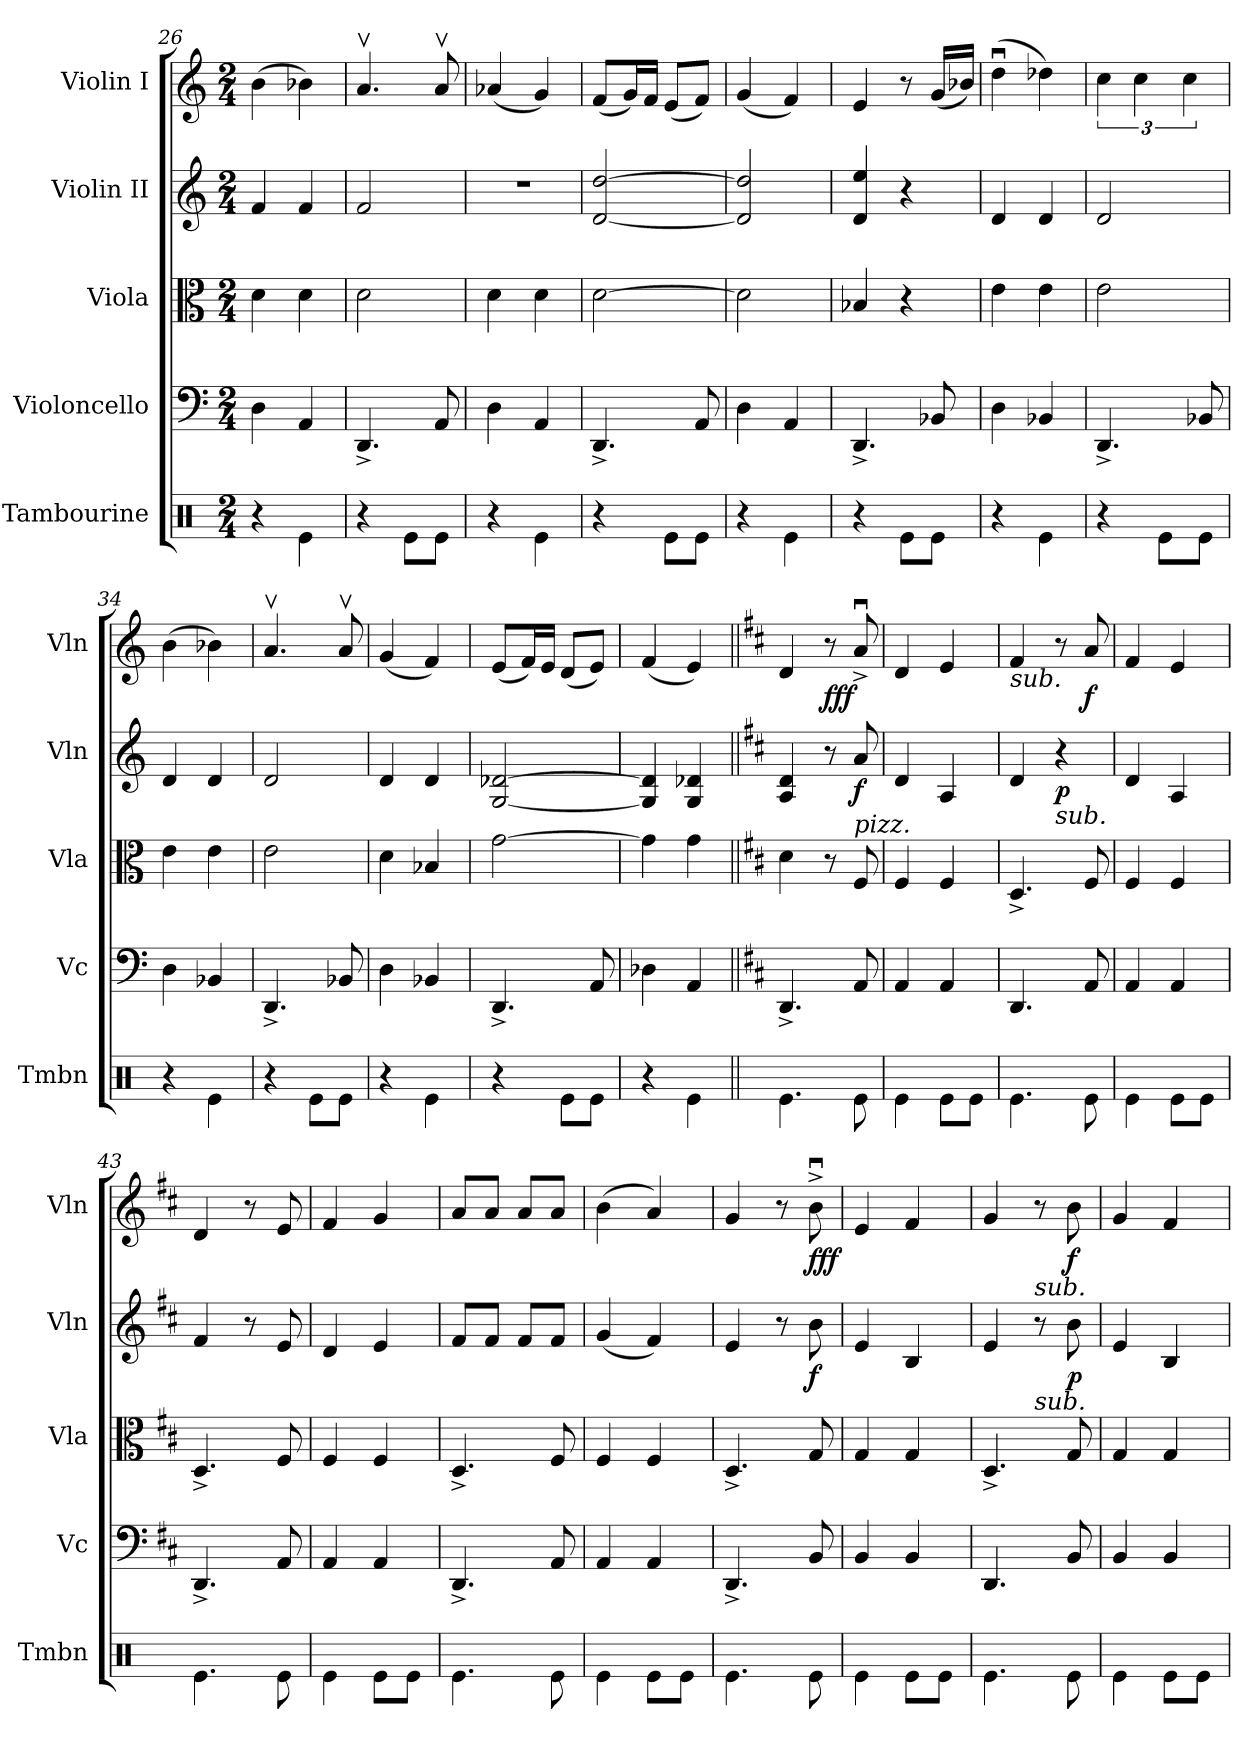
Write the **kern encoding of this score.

**kern	**kern	**kern	**kern	**dynam	**kern	**dynam
*part5	*part4	*part3	*part2	*part2	*part1	*part1
*staff5	*staff4	*staff3	*staff2	*staff2	*staff1	*staff1
*I"Tambourine	*I"Violoncello	*I"Viola	*I"Violin II	*	*I"Violin I	*
*I'Tmbn	*I'Vc	*I'Vla	*I'Vln	*	*I'Vln	*
*clefX	*clefF4	*clefC3	*clefG2	*	*clefG2	*
*k[]	*k[]	*k[]	*k[]	*	*k[]	*
*M2/4	*M2/4	*M2/4	*M2/4	*	*M2/4	*
=26	=26	=26	=26	=26	=26	=26
4r	4D\	4d\	4f/	.	(4b\	.
4Re\	4AA/	4d\	4f/	.	4b-X\)	.
=27	=27	=27	=27	=27	=27	=27
4r	4.DD^/	2d\	2f/	.	4.av/	.
8Re\L	.	.	.	.	.	.
8Re\J	8AA/	.	.	.	8av/	.
=28	=28	=28	=28	=28	=28	=28
4r	4D\	4d\	2r	.	(4a-X/	.
4Re\	4AA/	4d\	.	.	4g/)	.
=29	=29	=29	=29	=29	=29	=29
4r	4.DD^/	[2d\	[2d/ [2dd/	.	(8f/L	.
.	.	.	.	.	16g/L)	.
.	.	.	.	.	16f/JJ	.
8Re\L	.	.	.	.	(8e/L	.
8Re\J	8AA/	.	.	.	8f/J)	.
=30	=30	=30	=30	=30	=30	=30
4r	4D\	2d\]	2d/] 2dd/]	.	(4g/	.
4Re\	4AA/	.	.	.	4f/)	.
=31	=31	=31	=31	=31	=31	=31
4r	4.DD^/	4B-X/	4d/ 4ee/	.	4e/	.
8Re\L	.	4r	4r	.	8r	.
8Re\J	8BB-X/	.	.	.	(16g/LL	.
.	.	.	.	.	16b-X/JJ)	.
=32	=32	=32	=32	=32	=32	=32
4r	4D\	4e\	4d/	.	(4ddu\	.
4Re\	4BB-X/	4e\	4d/	.	4dd-X\)	.
=33	=33	=33	=33	=33	=33	=33
4r	4.DD^/	2e\	2d/	.	6cc\	.
.	.	.	.	.	6cc\	.
8Re\L	.	.	.	.	.	.
.	.	.	.	.	6cc\	.
8Re\J	8BB-X/	.	.	.	.	.
=34	=34	=34	=34	=34	=34	=34
4r	4D\	4e\	4d/	.	(4b\	.
4Re\	4BB-X/	4e\	4d/	.	4b-X\)	.
=35	=35	=35	=35	=35	=35	=35
4r	4.DD^/	2e\	2d/	.	4.av/	.
8Re\L	.	.	.	.	.	.
8Re\J	8BB-X/	.	.	.	8av/	.
=36	=36	=36	=36	=36	=36	=36
4r	4D\	4d\	4d/	.	(4g/	.
4Re\	4BB-X/	4B-X/	4d/	.	4f/)	.
!!LO:LB:g=z
=37	=37	=37	=37	=37	=37	=37
4r	4.DD^/	[2g\	[2G/ [2d-X/	.	(8e/L	.
.	.	.	.	.	16f/L)	.
.	.	.	.	.	16e/JJ	.
8Re\L	.	.	.	.	(8d/L	.
8Re\J	8AA/	.	.	.	8e/J)	.
=38	=38	=38	=38	=38	=38	=38
4r	4D-X\	4g\]	4G/] 4d-/]	.	(4f/	.
4Re\	4AA/	4g\	4G/ 4d-X/	.	4e/)	.
=39||	=39||	=39||	=39||	=39||	=39||	=39||
*	*k[f#c#]	*k[f#c#]	*k[f#c#]	*	*k[f#c#]	*
4.Re\	4.DD^/	4d\	4A/ 4d/	.	4d/	.
!	!	!	!	!	!	!LO:DY:b
.	.	8r	8r	.	8r	fff
!	!	!LO:TX:a:i:t=pizz.	!	!	!	!
!	!	!	!	!LO:DY:b	!	!
8Re\	8AA/	8F#/	8a/	f	8au^/	.
=40	=40	=40	=40	=40	=40	=40
4Re\	4AA/	4F#/	4d/	.	4d/	.
8Re\L	4AA/	4F#/	4A/	.	4e/	.
8Re\J	.	.	.	.	.	.
=41	=41	=41	=41	=41	=41	=41
!	!	!	!	!	!LO:TX:b:i:t=sub.	!
4.Re\	4.DD/	4.D^/	4d/	.	4f#/	.
!	!	!	!LO:TX:b:i:t=sub.	!	!	!
!	!	!	!	!LO:DY:b	!	!
.	.	.	4r	p	8r	.
!	!	!	!	!	!	!LO:DY:b
8Re\	8AA/	8F#/	.	.	8a/	f
=42	=42	=42	=42	=42	=42	=42
4Re\	4AA/	4F#/	4d/	.	4f#/	.
8Re\L	4AA/	4F#/	4A/	.	4e/	.
8Re\J	.	.	.	.	.	.
=43	=43	=43	=43	=43	=43	=43
4.Re\	4.DD^/	4.D^/	4f#/	.	4d/	.
.	.	.	8r	.	8r	.
8Re\	8AA/	8F#/	8e/	.	8e/	.
=44	=44	=44	=44	=44	=44	=44
4Re\	4AA/	4F#/	4d/	.	4f#/	.
8Re\L	4AA/	4F#/	4e/	.	4g/	.
8Re\J	.	.	.	.	.	.
=45	=45	=45	=45	=45	=45	=45
4.Re\	4.DD^/	4.D^/	8f#/L	.	8a/L	.
.	.	.	8f#/J	.	8a/J	.
.	.	.	8f#/L	.	8a/L	.
8Re\	8AA/	8F#/	8f#/J	.	8a/J	.
=46	=46	=46	=46	=46	=46	=46
4Re\	4AA/	4F#/	(4g/	.	(4b\	.
8Re\L	4AA/	4F#/	4f#/)	.	4a/)	.
8Re\J	.	.	.	.	.	.
=47	=47	=47	=47	=47	=47	=47
4.Re\	4.DD^/	4.D^/	4e/	.	4g/	.
.	.	.	8r	.	8r	.
!	!	!	!	!LO:DY:b	!	!LO:DY:b
8Re\	8BB/	8G/	8b\	f	8bu^\	fff
=48	=48	=48	=48	=48	=48	=48
4Re\	4BB/	4G/	4e/	.	4e/	.
8Re\L	4BB/	4G/	4B/	.	4f#/	.
8Re\J	.	.	.	.	.	.
=49	=49	=49	=49	=49	=49	=49
4.Re\	4.DD/	4.D^/	4e/	.	4g/	.
!	!	!	!	!	!LO:TX:b:i:t=sub.	!
!	!	!	!LO:TX:b:i:t=sub.	!	!	!
.	.	.	8r	.	8r	.
!	!	!	!	!LO:DY:b	!	!LO:DY:b
8Re\	8BB/	8G/	8b\	p	8b\	f
=50	=50	=50	=50	=50	=50	=50
4Re\	4BB/	4G/	4e/	.	4g/	.
8Re\L	4BB/	4G/	4B/	.	4f#/	.
8Re\J	.	.	.	.	.	.
=	=	=	=	=	=	=
*-	*-	*-	*-	*-	*-	*-
